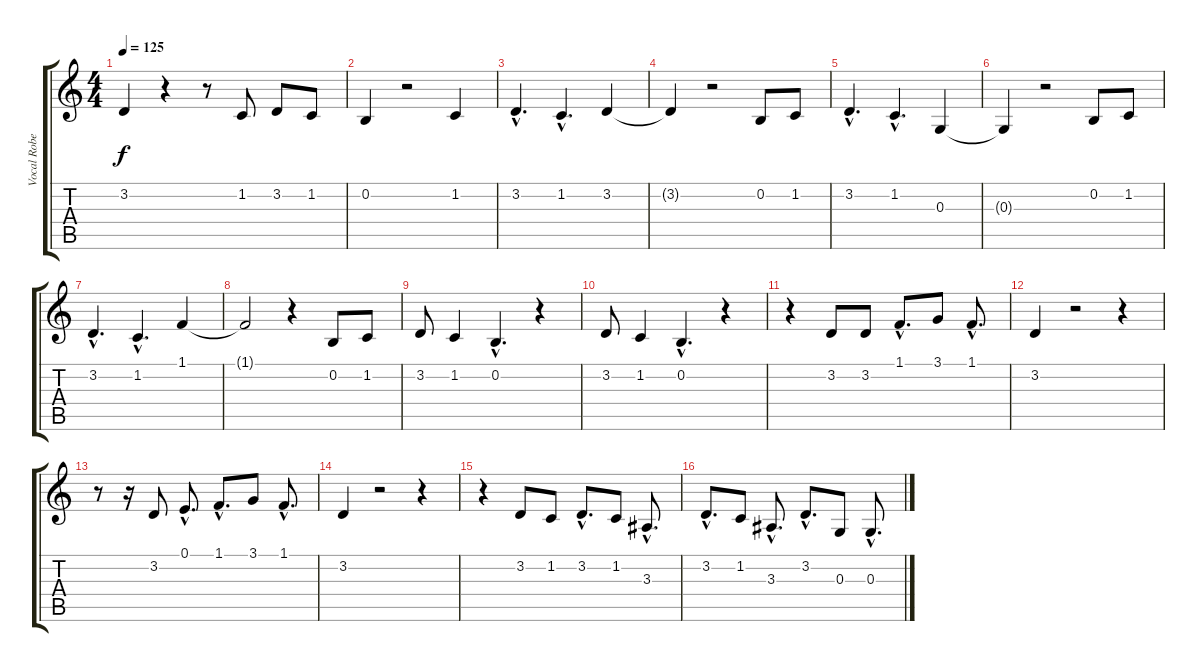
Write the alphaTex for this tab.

\track ("Vocal Robert" "Vocal Robe") {instrument flute}
\staff {score tabs}
\tuning (E4 B3 G3 D3 A2 E2) {hide}
\ts (4 4)
\tempo 125
\clef g2
\ks c
3.2.4{dy f} r.4 r.8 1.2.8 3.2.8 1.2.8 |
0.2.4 r.2 1.2.4 |
3.2{hac}.4{d} 1.2{hac}.4{d} 3.2.4 |
3.2{t}.4 r.2 0.2.8 1.2.8 |
3.2{hac}.4{d} 1.2{hac}.4{d} 0.3.4 |
0.3{t}.4 r.2 0.2.8 1.2.8 |
3.2{hac}.4{d} 1.2{hac}.4{d} 1.1.4 |
1.1{t}.2 r.4 0.2.8 1.2.8 |
3.2.8 1.2.4 0.2{hac}.4{d} r.4 |
3.2.8 1.2.4 0.2{hac}.4{d} r.4 |
r.4 3.2.8 3.2.8 1.1{hac}.8{d} 3.1.8 1.1{hac}.8{d} |
3.2.4 r.2 r.4 |
r.8 r.16 3.2.8 0.1{hac}.8{d} 1.1{hac}.8{d} 3.1.8 1.1{hac}.8{d} |
3.2.4 r.2 r.4 |
r.4 3.2.8 1.2.8 3.2{hac}.8{d} 1.2.8 3.3{hac}.8{d} |
3.2{hac}.8{d} 1.2.8 3.3{hac}.8{d} 3.2{hac}.8{d} 0.3.8 0.3{hac}.8{d}
